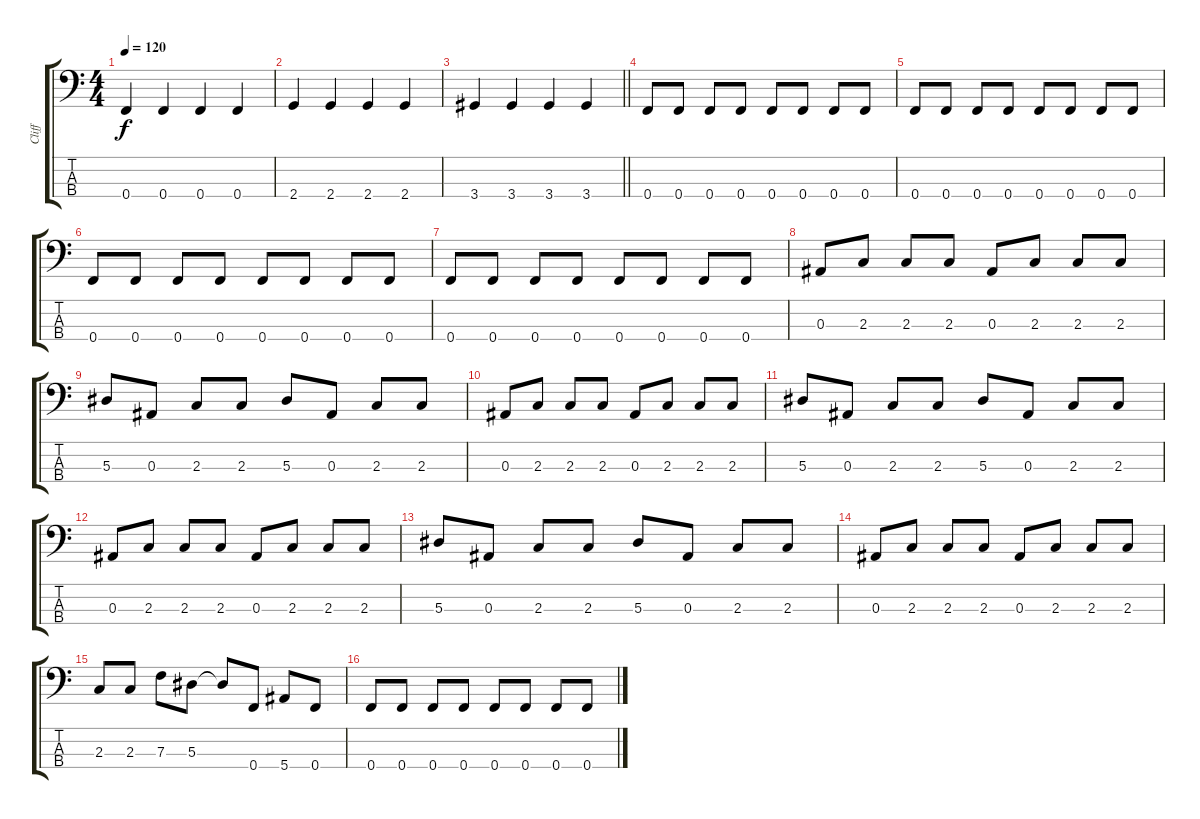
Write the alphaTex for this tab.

\track ("Cliff" "Cliff") {instrument electricbassfinger}
\staff {score tabs}
\tuning (Ab2 Eb2 Bb1 F1) {hide}
\ts (4 4)
\tempo 120
\clef f4
\ks c
0.4.4{dy f} 0.4.4 0.4.4 0.4.4 |
2.4.4 2.4.4 2.4.4 2.4.4 |
\barLineRight lightlight
3.4.4 3.4.4 3.4.4 3.4.4 |
0.4.8 0.4.8 0.4.8 0.4.8 0.4.8 0.4.8 0.4.8 0.4.8 |
0.4.8 0.4.8 0.4.8 0.4.8 0.4.8 0.4.8 0.4.8 0.4.8 |
0.4.8 0.4.8 0.4.8 0.4.8 0.4.8 0.4.8 0.4.8 0.4.8 |
0.4.8 0.4.8 0.4.8 0.4.8 0.4.8 0.4.8 0.4.8 0.4.8 |
0.3.8 2.3.8 2.3.8 2.3.8 0.3.8 2.3.8 2.3.8 2.3.8 |
5.3.8 0.3.8 2.3.8 2.3.8 5.3.8 0.3.8 2.3.8 2.3.8 |
0.3.8 2.3.8 2.3.8 2.3.8 0.3.8 2.3.8 2.3.8 2.3.8 |
5.3.8 0.3.8 2.3.8 2.3.8 5.3.8 0.3.8 2.3.8 2.3.8 |
0.3.8 2.3.8 2.3.8 2.3.8 0.3.8 2.3.8 2.3.8 2.3.8 |
5.3.8 0.3.8 2.3.8 2.3.8 5.3.8 0.3.8 2.3.8 2.3.8 |
0.3.8 2.3.8 2.3.8 2.3.8 0.3.8 2.3.8 2.3.8 2.3.8 |
2.3.8 2.3.8 7.3.8 5.3.8 5.3{t}.8 0.4.8 5.4.8 0.4.8 |
0.4.8 0.4.8 0.4.8 0.4.8 0.4.8 0.4.8 0.4.8 0.4.8
